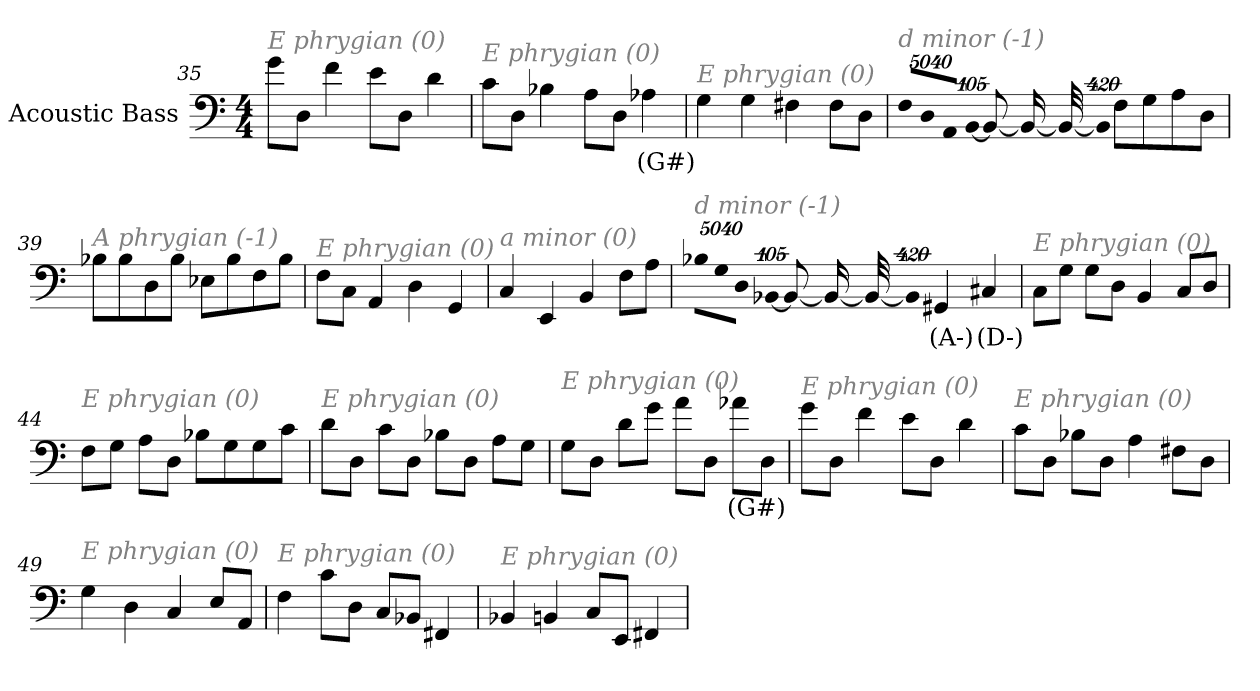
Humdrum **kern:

**kern	**text
*part1	*part1
*staff1	*staff1
*I"Acoustic Bass	*
*clefF4	*
*ITrd7c12	*
*k[]	*
*C:	*
*M4/4	*
=35	=35
!LO:TX:i:color=#808080:t=E phrygian (0)	!
8GL	.
8DDJ	.
4F	.
8EL	.
8DDJ	.
4D	.
=36	=36
!LO:TX:i:color=#808080:t=E phrygian (0)	!
8CL	.
8DDJ	.
4BB-X	.
8AAL	.
8DDJ	.
4AA-Xi	(G#)
=37	=37
!LO:TX:i:color=#808080:t=E phrygian (0)	!
4GG	.
4GG	.
4FF#X	.
8FF#L	.
8DDJ	.
=38	=38
!LO:TX:i:color=#808080:t=d minor (-1)	!
!LO:N:vis=8	!
40320%3347FFL	.
!LO:N:vis=8	!
40320%3347DD	.
!LO:N:vis=8	!
40320%3347AAAJ	.
!LO:N:vis=1024	!
[13440%13BBB	.
8BBB_	.
16BBB_	.
32BBB_	.
!LO:N:vis=1024%31	!
13440%407BBB]	.
8FFL	.
8GG	.
8AA	.
8DDJ	.
=39	=39
!LO:TX:i:color=#808080:t=A phrygian (-1)	!
8BB-XL	.
8BB-	.
8DD	.
8BB-J	.
8EE-XL	.
8BB-	.
8FF	.
8BB-J	.
=40	=40
!LO:TX:i:color=#808080:t=E phrygian (0)	!
8FFL	.
8CCJ	.
4AAA	.
4DD	.
4GGG	.
=41	=41
!LO:TX:i:color=#808080:t=a minor (0)	!
4CC	.
4EEE	.
4BBB	.
8FFL	.
8AAJ	.
=42	=42
!LO:TX:i:color=#808080:t=d minor (-1)	!
!LO:N:vis=8	!
40320%3347BB-XL	.
!LO:N:vis=8	!
40320%3347GG	.
!LO:N:vis=8	!
40320%3347DDJ	.
!LO:N:vis=1024	!
[13440%13BBB-X	.
8BBB-_	.
16BBB-_	.
32BBB-_	.
!LO:N:vis=1024%31	!
13440%407BBB-]	.
4GGG#Xi	(A-)
4CC#Xi	(D-)
=43	=43
!LO:TX:i:color=#808080:t=E phrygian (0)	!
8CCL	.
8GGJ	.
8GGL	.
8DDJ	.
4BBB	.
8CCL	.
8DDJ	.
=44	=44
!LO:TX:i:color=#808080:t=E phrygian (0)	!
8FFL	.
8GGJ	.
8AAL	.
8DDJ	.
8BB-XL	.
8GG	.
8GG	.
8CJ	.
=45	=45
!LO:TX:i:color=#808080:t=E phrygian (0)	!
8DL	.
8DDJ	.
8CL	.
8DDJ	.
8BB-XL	.
8DDJ	.
8AAL	.
8GGJ	.
=46	=46
!LO:TX:i:color=#808080:t=E phrygian (0)	!
8GGL	.
8DDJ	.
8DL	.
8GJ	.
8AL	.
8DDJ	.
8A-XiL	(G#)
8DDJ	.
=47	=47
!LO:TX:i:color=#808080:t=E phrygian (0)	!
8GL	.
8DDJ	.
4F	.
8EL	.
8DDJ	.
4D	.
=48	=48
!LO:TX:i:color=#808080:t=E phrygian (0)	!
8CL	.
8DDJ	.
8BB-XL	.
8DDJ	.
4AA	.
8FF#XL	.
8DDJ	.
=49	=49
!LO:TX:i:color=#808080:t=E phrygian (0)	!
4GG	.
4DD	.
4CC	.
8EEL	.
8AAAJ	.
=50	=50
!LO:TX:i:color=#808080:t=E phrygian (0)	!
4FF	.
8CL	.
8DDJ	.
8CCL	.
8BBB-XJ	.
4FFF#X	.
=51	=51
!LO:TX:i:color=#808080:t=E phrygian (0)	!
4BBB-X	.
4BBBn	.
8CCL	.
8EEEJ	.
4FFF#X	.
=	=
*-	*-
